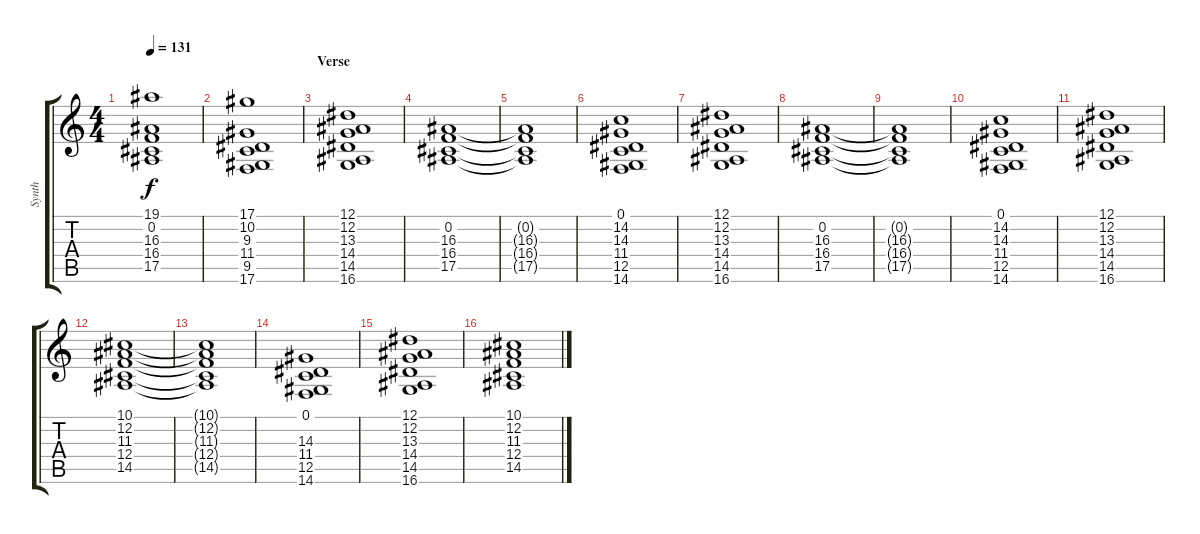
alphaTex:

\track ("Synth" "Synth") {instrument pad2warm}
\staff {score tabs}
\tuning (Eb4 Bb3 Gb3 Db3 Ab2 Eb2) {hide}
\ts (4 4)
\tempo 131
\clef g2
\ks c
(19.1{t} 0.2{t} 16.3{t} 16.4{t} 17.5{t}).1{dy f} |
(17.1 10.2 9.3 11.4 9.5 17.6).1 |
\section ("" "Verse")
(12.1 12.2 13.3 14.4 14.5 16.6).1 |
(0.2 16.3 16.4 17.5).1 |
(0.2{t} 16.3{t} 16.4{t} 17.5{t}).1 |
(0.1 14.2 14.3 11.4 12.5 14.6).1 |
(12.1 12.2 13.3 14.4 14.5 16.6).1 |
(0.2 16.3 16.4 17.5).1 |
(0.2{t} 16.3{t} 16.4{t} 17.5{t}).1 |
(0.1 14.2 14.3 11.4 12.5 14.6).1 |
(12.1 12.2 13.3 14.4 14.5 16.6).1 |
(10.1 12.2 11.3 12.4 14.5).1 |
(10.1{t} 12.2{t} 11.3{t} 12.4{t} 14.5{t}).1 |
(0.1 14.3 11.4 12.5 14.6).1 |
(12.1 12.2 13.3 14.4 14.5 16.6).1 |
(10.1 12.2 11.3 12.4 14.5).1
